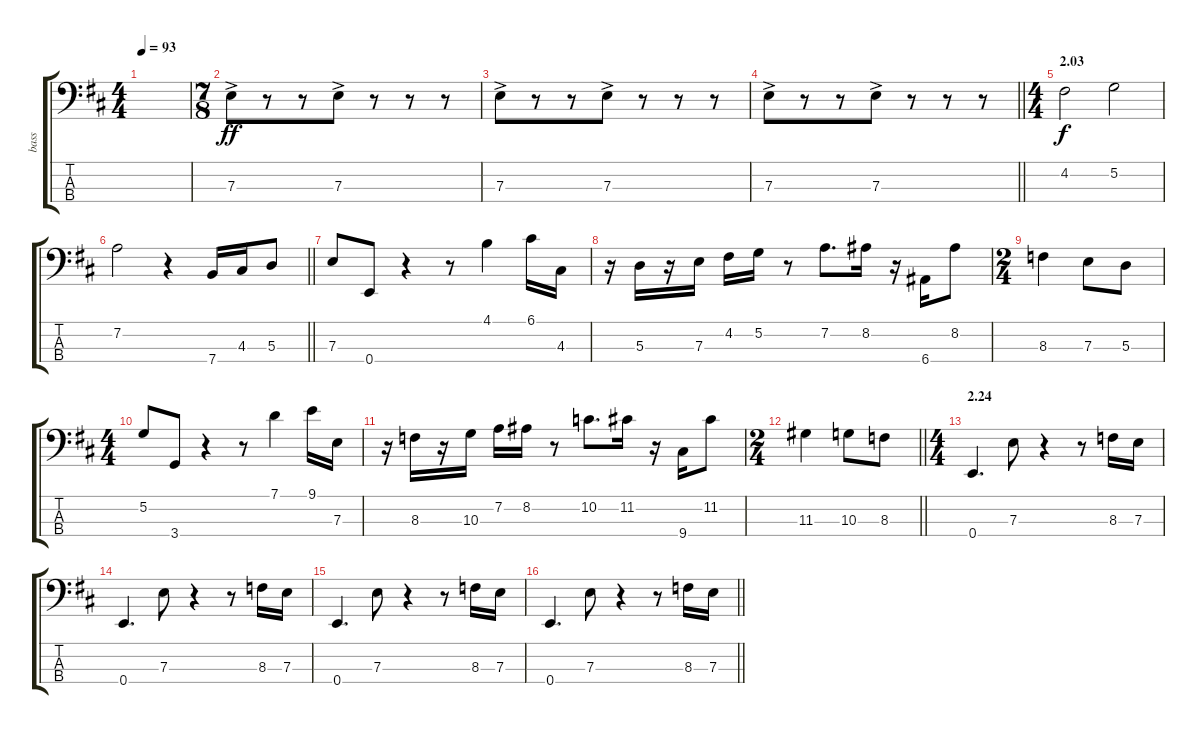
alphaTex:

\track ("bass" "bass") {instrument electricbasspick}
\staff {score tabs}
\tuning (G2 D2 A1 E1) {hide}
\ts (4 4)
\tempo 93
\clef f4
\ks d
|
\ts (7 8)
7.3{ac}.8{dy ff} r.8 r.8 7.3{ac}.8 r.8 r.8 r.8 |
7.3{ac}.8 r.8 r.8 7.3{ac}.8 r.8 r.8 r.8 |
\barLineRight lightlight
7.3{ac}.8 r.8 r.8 7.3{ac}.8 r.8 r.8 r.8 |
\ts (4 4)
\section ("" "2.03")
4.2.2{dy f} 5.2.2 |
\barLineRight lightlight
7.2.2 r.4 7.4.16 4.3.16 5.3.8 |
7.3.8 0.4.8 r.4 r.8 4.1.4 6.1.16 4.3.16 |
r.16 5.3.16 r.16 7.3.16 4.2.16 5.2.16 r.8 7.2.8{d} 8.2.16 r.16 6.4.16 8.2.8 |
\ts (2 4)
8.3.4 7.3.8 5.3.8 |
\ts (4 4)
5.2.8 3.4.8 r.4 r.8 7.1.4 9.1.16 7.3.16 |
r.16 8.3.16 r.16 10.3.16 7.2.16 8.2.16 r.8 10.2.8{d} 11.2.16 r.16 9.4.16 11.2.8 |
\ts (2 4)
\barLineRight lightlight
11.3.4 10.3.8 8.3.8 |
\ts (4 4)
\section ("" "2.24")
0.4.4{d} 7.3.8 r.4 r.8 8.3.16 7.3.16 |
0.4.4{d} 7.3.8 r.4 r.8 8.3.16 7.3.16 |
0.4.4{d} 7.3.8 r.4 r.8 8.3.16 7.3.16 |
\barLineRight lightlight
0.4.4{d} 7.3.8 r.4 r.8 8.3.16 7.3.16
